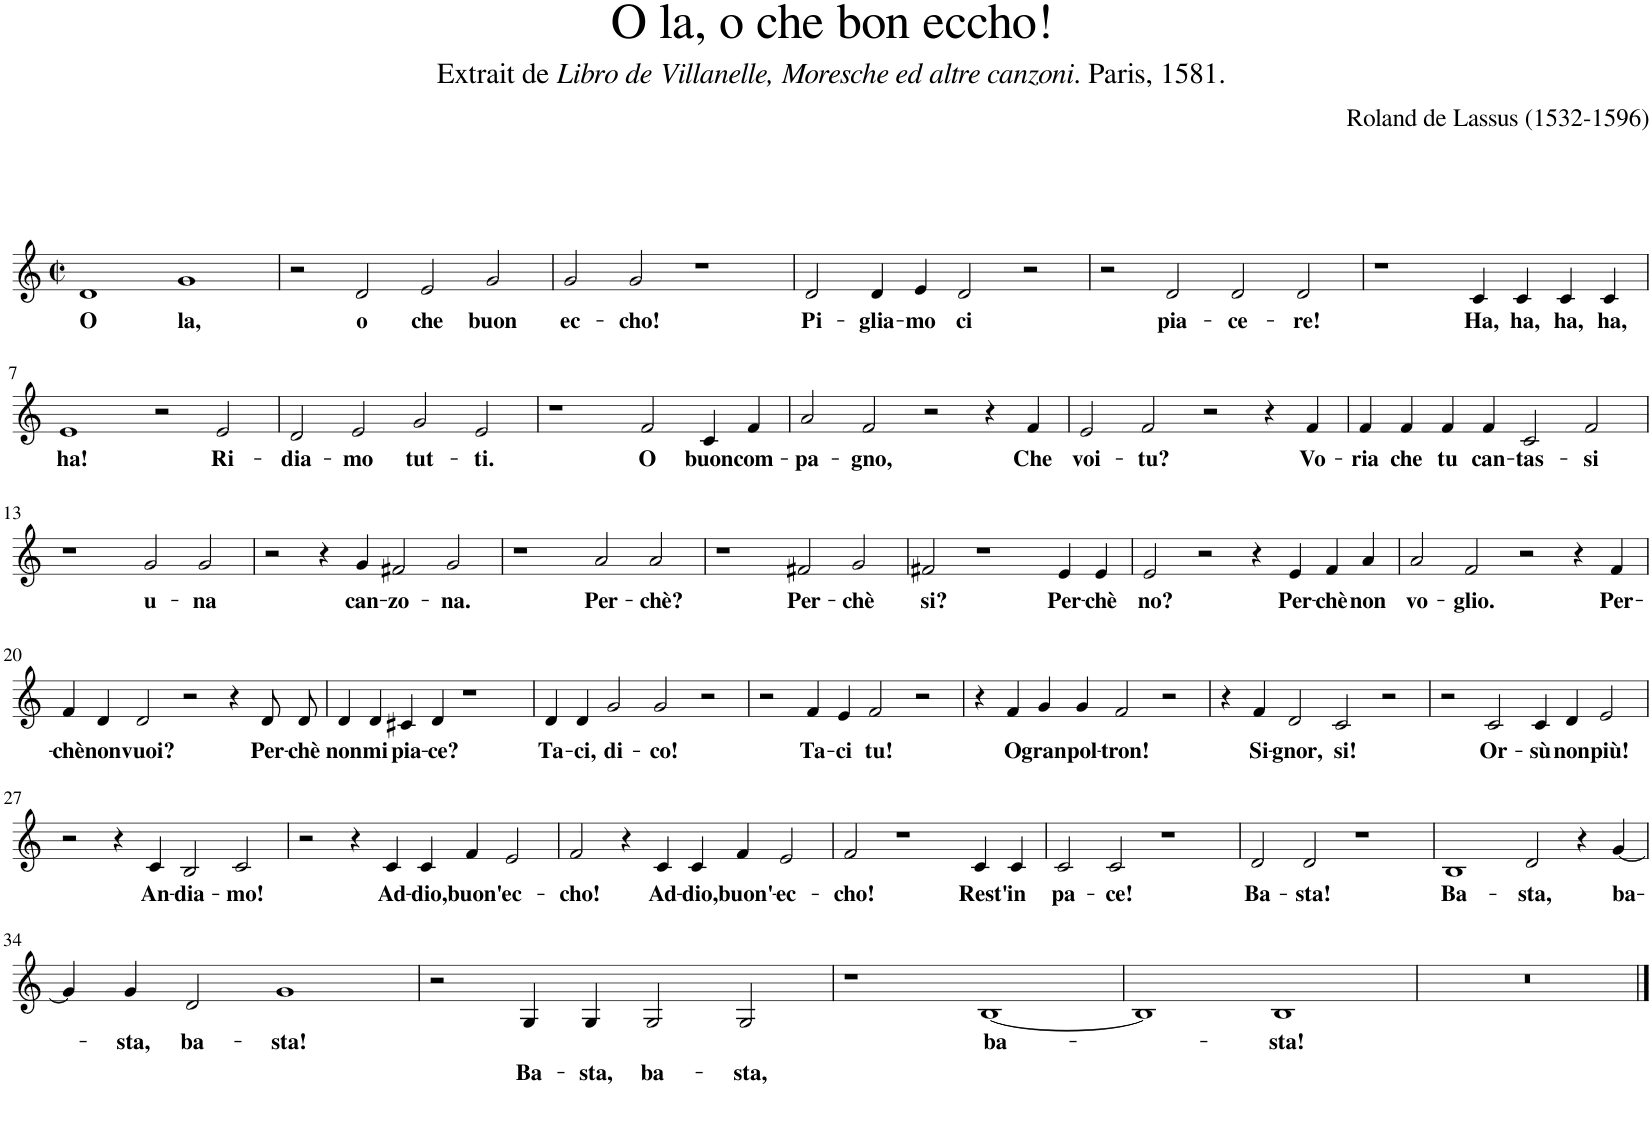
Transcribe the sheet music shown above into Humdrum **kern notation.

**kern	**text
*part1	*part1
*staff1	*staff1
*I"2° ALTO	*
*clefG2	*
*k[]	*
*M4/2	*
*met(c|)	*
=1	=1
!	!LO:LY:b
1d	O
!	!LO:LY:b
1g	la,
=2	=2
2r	.
!	!LO:LY:b
2d/	o
!	!LO:LY:b
2e/	che
!	!LO:LY:b
2g/	buon
=3	=3
!	!LO:LY:b
2g/	ec-
!	!LO:LY:b
2g/	-cho!
1r	.
=4	=4
!	!LO:LY:b
2d/	Pi-
!	!LO:LY:b
4d/	-glia-
!	!LO:LY:b
4e/	-mo
!	!LO:LY:b
2d/	ci
2r	.
=5	=5
2r	.
!	!LO:LY:b
2d/	pia-
!	!LO:LY:b
2d/	-ce-
!	!LO:LY:b
2d/	-re!
=6	=6
1r	.
!	!LO:LY:b
4c/	Ha,
!	!LO:LY:b
4c/	ha,
!	!LO:LY:b
4c/	ha,
!	!LO:LY:b
4c/	ha,
!!LO:LB:g=z
=7	=7
!	!LO:LY:b
1e	ha!
2r	.
!	!LO:LY:b
2e/	Ri-
=8	=8
!	!LO:LY:b
2d/	-dia-
!	!LO:LY:b
2e/	-mo
!	!LO:LY:b
2g/	tut-
!	!LO:LY:b
2e/	-ti.
=9	=9
1r	.
!	!LO:LY:b
2f/	O
!	!LO:LY:b
4c/	buon
!	!LO:LY:b
4f/	com-
=10	=10
!	!LO:LY:b
2a/	-pa-
!	!LO:LY:b
2f/	-gno,
2r	.
4r	.
!	!LO:LY:b
4f/	Che
=11	=11
!	!LO:LY:b
2e/	voi-
!	!LO:LY:b
2f/	-tu?
2r	.
4r	.
!	!LO:LY:b
4f/	Vo-
=12	=12
!	!LO:LY:b
4f/	-ria
!	!LO:LY:b
4f/	che
!	!LO:LY:b
4f/	tu
!	!LO:LY:b
4f/	can-
!	!LO:LY:b
2c/	-tas-
!	!LO:LY:b
2f/	-si
!!LO:LB:g=z
=13	=13
1r	.
!	!LO:LY:b
2g/	u-
!	!LO:LY:b
2g/	-na
=14	=14
2r	.
4r	.
!	!LO:LY:b
4g/	can-
!	!LO:LY:b
2f#X/	-zo-
!	!LO:LY:b
2g/	-na.
=15	=15
1r	.
!	!LO:LY:b
2a/	Per-
!	!LO:LY:b
2a/	-chè?
=16	=16
1r	.
!	!LO:LY:b
2f#X/	Per-
!	!LO:LY:b
2g/	-chè
=17	=17
!	!LO:LY:b
2f#X/	si?
1r	.
!	!LO:LY:b
4e/	Per-
!	!LO:LY:b
4e/	-chè
=18	=18
!	!LO:LY:b
2e/	no?
2r	.
4r	.
!	!LO:LY:b
4e/	Per-
!	!LO:LY:b
4f/	-chè
!	!LO:LY:b
4a/	non
=19	=19
!	!LO:LY:b
2a/	vo-
!	!LO:LY:b
2f/	-glio.
2r	.
4r	.
!	!LO:LY:b
4f/	Per-
!!LO:LB:g=z
=20	=20
!	!LO:LY:b
4f/	-chè
!	!LO:LY:b
4d/	non
!	!LO:LY:b
2d/	vuoi?
2r	.
4r	.
!	!LO:LY:b
8d/L	Per-
!	!LO:LY:b
8d/J	-chè
=21	=21
!	!LO:LY:b
4d/	non
!	!LO:LY:b
4d/	mi
!	!LO:LY:b
4c#X/	pia-
!	!LO:LY:b
4d/	-ce?
1r	.
=22	=22
!	!LO:LY:b
4d/	Ta-
!	!LO:LY:b
4d/	-ci,
!	!LO:LY:b
2g/	di-
!	!LO:LY:b
2g/	-co!
2r	.
=23	=23
2r	.
!	!LO:LY:b
4f/	Ta-
!	!LO:LY:b
4e/	-ci
!	!LO:LY:b
2f/	tu!
2r	.
=24	=24
4r	.
!	!LO:LY:b
4f/	O
!	!LO:LY:b
4g/	gran
!	!LO:LY:b
4g/	pol-
!	!LO:LY:b
2f/	-tron!
2r	.
=25	=25
4r	.
!	!LO:LY:b
4f/	Si-
!	!LO:LY:b
2d/	-gnor,
!	!LO:LY:b
2c/	si!
2r	.
=26	=26
2r	.
!	!LO:LY:b
2c/	Or-
!	!LO:LY:b
4c/	-sù
!	!LO:LY:b
4d/	non
!	!LO:LY:b
2e/	più!
!!LO:LB:g=z
=27	=27
2r	.
4r	.
!	!LO:LY:b
4c/	An-
!	!LO:LY:b
2B/	-dia-
!	!LO:LY:b
2c/	-mo!
=28	=28
2r	.
4r	.
!	!LO:LY:b
4c/	Ad-
!	!LO:LY:b
4c/	-dio,
!	!LO:LY:b
4f/	buon'
!	!LO:LY:b
2e/	ec-
=29	=29
!	!LO:LY:b
2f/	-cho!
4r	.
!	!LO:LY:b
4c/	Ad-
!	!LO:LY:b
4c/	-dio,
!	!LO:LY:b
4f/	buon'-
!	!LO:LY:b
2e/	-ec-
=30	=30
!	!LO:LY:b
2f/	-cho!
1r	.
!	!LO:LY:b
4c/	Rest'
!	!LO:LY:b
4c/	in
=31	=31
!	!LO:LY:b
2c/	pa-
!	!LO:LY:b
2c/	-ce!
1r	.
=32	=32
!	!LO:LY:b
2d/	Ba-
!	!LO:LY:b
2d/	-sta!
1r	.
=33	=33
!	!LO:LY:b
1B	Ba-
!	!LO:LY:b
2d/	-sta,
4r	.
!	!LO:LY:b
[4g/	ba-
!!LO:LB:g=z
=34	=34
4g/]	.
!	!LO:LY:b
4g/	-sta,
!	!LO:LY:b
2d/	ba-
!	!LO:LY:b
1g	-sta!
=35	=35
2r	.
!	!LO:LY:b
4G/	Ba-
!	!LO:LY:b
4G/	-sta,
!	!LO:LY:b
2G/	ba-
!	!LO:LY:b
2G/	-sta,
=36	=36
1r	.
!	!LO:LY:b
[1B	ba-
=37	=37
1B]	.
!	!LO:LY:b
1B	-sta!
=38	=38
0r	.
==	==
*-	*-
